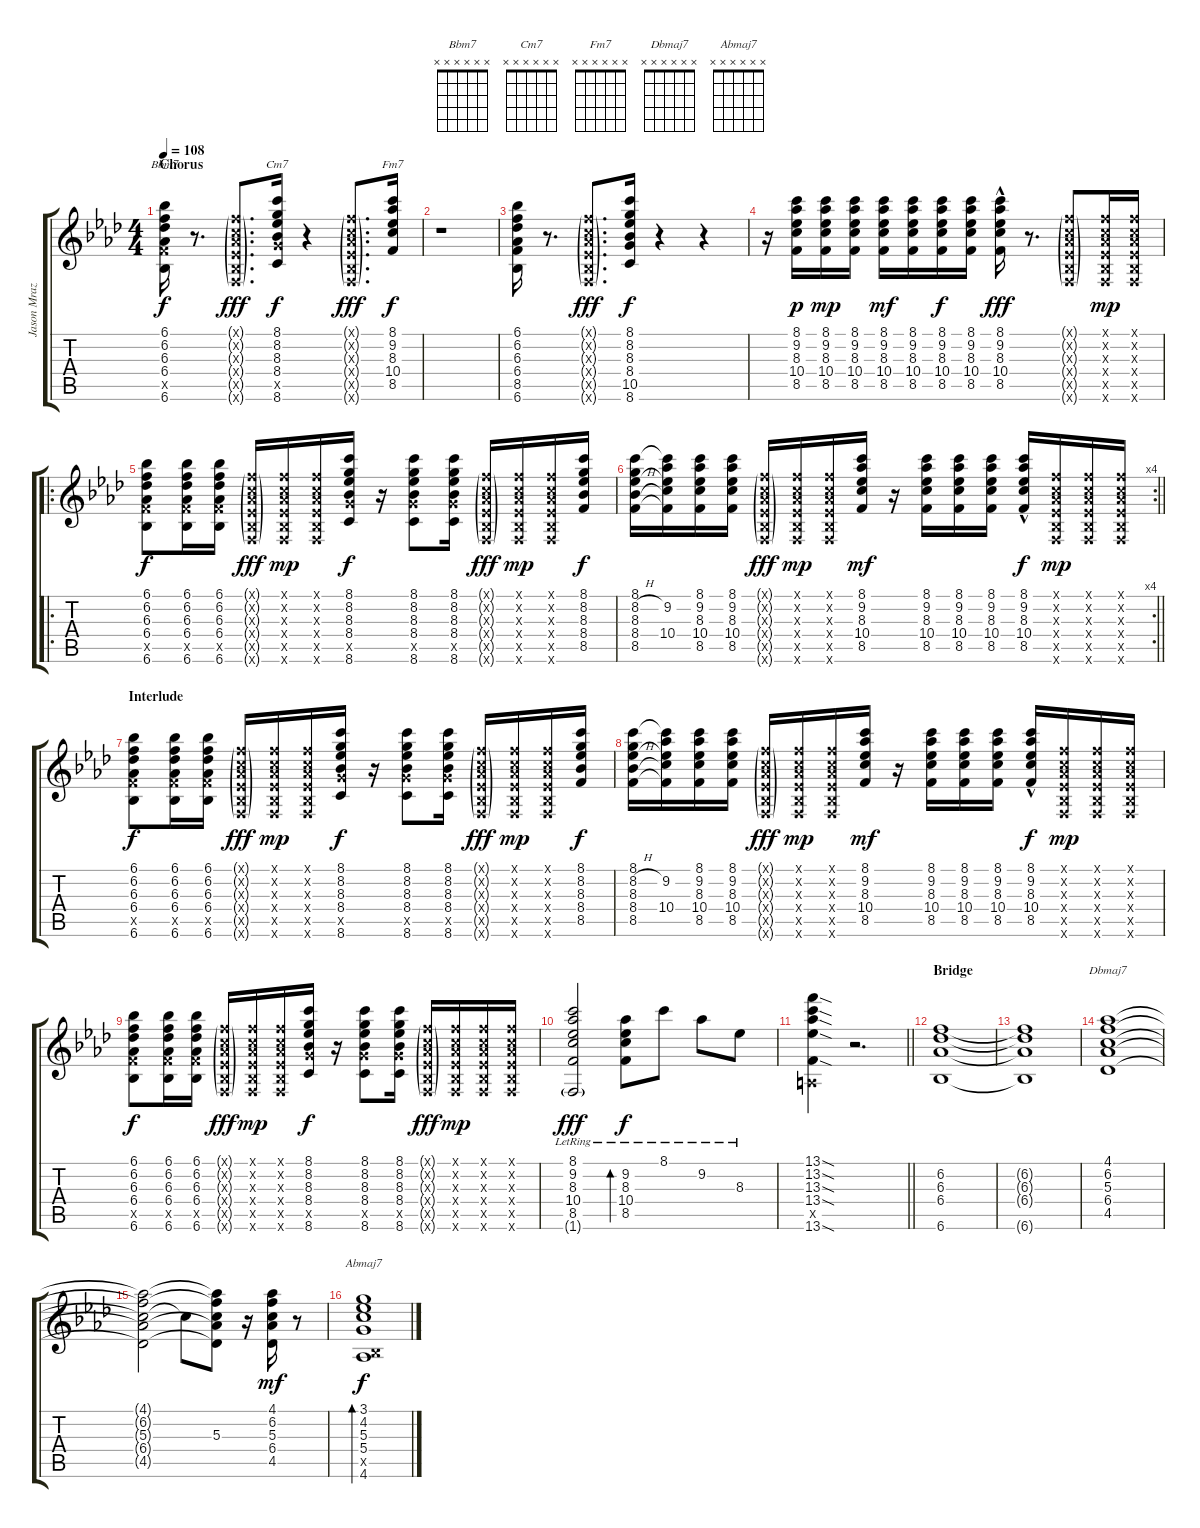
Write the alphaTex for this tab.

\track ("Jason Mraz" "Jason Mraz") {instrument acousticguitarnylon}
\staff {score tabs}
\tuning (E4 B3 G3 D3 A2 E2) {hide}
\chord ("Bbm7" x x x x x x)
\chord ("Cm7" x x x x x x)
\chord ("Fm7" x x x x x x)
\chord ("Dbmaj7" x x x x x x)
\chord ("Abmaj7" x x x x x x)
\ts (4 4)
\section ("" "Chorus")
\tempo 108
\clef g2
\ks fminor
(6.1 6.2 6.3 6.4 8.5{x} 6.6).16{ch "Bbm7" dy f} r.8{d} (1.1{g x} 1.2{g x} 1.3{g x} 1.4{g x} 1.5{g x} 1.6{g x}).8{d dy fff} (8.1 8.2 8.3 8.4 10.5{x} 8.6).16{ch "Cm7" dy f} r.4 (1.1{g x} 1.2{g x} 1.3{g x} 1.4{g x} 1.5{g x} 1.6{g x}).8{d dy fff} (8.1 9.2 8.3 10.4 8.5).16{ch "Fm7" dy f} |
r.1 |
(6.1 6.2 6.3 6.4 8.5 6.6).16 r.8{d} (1.1{g x} 1.2{g x} 1.3{g x} 1.4{g x} 1.5{g x} 1.6{g x}).8{d dy fff} (8.1 8.2 8.3 8.4 10.5 8.6).16{dy f} r.4 r.4 |
r.16 (8.1 9.2 8.3 10.4 8.5).16{dy p} (8.1 9.2 8.3 10.4 8.5).16{dy mp} (8.1 9.2 8.3 10.4 8.5).16 (8.1 9.2 8.3 10.4 8.5).16{dy mf} (8.1 9.2 8.3 10.4 8.5).16 (8.1 9.2 8.3 10.4 8.5).16{dy f} (8.1 9.2 8.3 10.4 8.5).16 (8.1{hac} 9.2{hac} 8.3{hac} 10.4{hac} 8.5{hac}).16{dy fff} r.8{d} (1.1{g x} 1.2{g x} 1.3{g x} 1.4{g x} 1.5{g x} 1.6{g x}).8 (1.1{x} 1.2{x} 1.3{x} 1.4{x} 1.5{x} 1.6{x}).16{dy mp} (1.1{x} 1.2{x} 1.3{x} 1.4{x} 1.5{x} 1.6{x}).16 |
\ro
(6.1 6.2 6.3 6.4 8.5{x} 6.6).8{dy f} (6.1 6.2 6.3 6.4 8.5{x} 6.6).16 (6.1 6.2 6.3 6.4 8.5{x} 6.6).16 (1.1{g x} 1.2{g x} 1.3{g x} 1.4{g x} 1.5{g x} 1.6{g x}).16{dy fff} (1.1{x} 1.2{x} 1.3{x} 1.4{x} 1.5{x} 1.6{x}).16{dy mp} (1.1{x} 1.2{x} 1.3{x} 1.4{x} 1.5{x} 1.6{x}).16 (8.1 8.2 8.3 8.4 10.5{x} 8.6).16{dy f} r.16 (8.1 8.2 8.3 8.4 10.5{x} 8.6).8 (8.1 8.2 8.3 8.4 10.5{x} 8.6).16 (1.1{g x} 1.2{g x} 1.3{g x} 1.4{g x} 1.5{g x} 1.6{g x}).16{dy fff} (1.1{x} 1.2{x} 1.3{x} 1.4{x} 1.5{x} 1.6{x}).16{dy mp} (1.1{x} 1.2{x} 1.3{x} 1.4{x} 1.5{x} 1.6{x}).16 (8.1 8.2 8.3 8.4 8.5).16{dy f} |
\rc 4
\barLineRight lightlight
(8.1 8.2{h} 8.3{h} 8.4{h} 8.5).16 (8.1{t} 9.2 8.3{t} 10.4 8.5{t}).16 (8.1 9.2 8.3 10.4 8.5).16 (8.1 9.2 8.3 10.4 8.5).16 (1.1{g x} 1.2{g x} 1.3{g x} 1.4{g x} 1.5{g x} 1.6{g x}).16{dy fff} (1.1{x} 1.2{x} 1.3{x} 1.4{x} 1.5{x} 1.6{x}).16{dy mp} (1.1{x} 1.2{x} 1.3{x} 1.4{x} 1.5{x} 1.6{x}).16 (8.1 9.2 8.3 10.4 8.5).16{dy mf} r.16 (8.1 9.2 8.3 10.4 8.5).16 (8.1 9.2 8.3 10.4 8.5).16 (8.1 9.2 8.3 10.4 8.5).16 (8.1{hac} 9.2{hac} 8.3{hac} 10.4{hac} 8.5{hac}).16{dy f} (1.1{x} 1.2{x} 1.3{x} 1.4{x} 1.5{x} 1.6{x}).16{dy mp} (1.1{x} 1.2{x} 1.3{x} 1.4{x} 1.5{x} 1.6{x}).16 (1.1{x} 1.2{x} 1.3{x} 1.4{x} 1.5{x} 1.6{x}).16 |
\section ("" "Interlude")
(6.1 6.2 6.3 6.4 8.5{x} 6.6).8{dy f} (6.1 6.2 6.3 6.4 8.5{x} 6.6).16 (6.1 6.2 6.3 6.4 8.5{x} 6.6).16 (1.1{g x} 1.2{g x} 1.3{g x} 1.4{g x} 1.5{g x} 1.6{g x}).16{dy fff} (1.1{x} 1.2{x} 1.3{x} 1.4{x} 1.5{x} 1.6{x}).16{dy mp} (1.1{x} 1.2{x} 1.3{x} 1.4{x} 1.5{x} 1.6{x}).16 (8.1 8.2 8.3 8.4 10.5{x} 8.6).16{dy f} r.16 (8.1 8.2 8.3 8.4 10.5{x} 8.6).8 (8.1 8.2 8.3 8.4 10.5{x} 8.6).16 (1.1{g x} 1.2{g x} 1.3{g x} 1.4{g x} 1.5{g x} 1.6{g x}).16{dy fff} (1.1{x} 1.2{x} 1.3{x} 1.4{x} 1.5{x} 1.6{x}).16{dy mp} (1.1{x} 1.2{x} 1.3{x} 1.4{x} 1.5{x} 1.6{x}).16 (8.1 8.2 8.3 8.4 8.5).16{dy f} |
(8.1 8.2{h} 8.3{h} 8.4{h} 8.5).16 (8.1{t} 9.2 8.3{t} 10.4 8.5{t}).16 (8.1 9.2 8.3 10.4 8.5).16 (8.1 9.2 8.3 10.4 8.5).16 (1.1{g x} 1.2{g x} 1.3{g x} 1.4{g x} 1.5{g x} 1.6{g x}).16{dy fff} (1.1{x} 1.2{x} 1.3{x} 1.4{x} 1.5{x} 1.6{x}).16{dy mp} (1.1{x} 1.2{x} 1.3{x} 1.4{x} 1.5{x} 1.6{x}).16 (8.1 9.2 8.3 10.4 8.5).16{dy mf} r.16 (8.1 9.2 8.3 10.4 8.5).16 (8.1 9.2 8.3 10.4 8.5).16 (8.1 9.2 8.3 10.4 8.5).16 (8.1{hac} 9.2{hac} 8.3{hac} 10.4{hac} 8.5{hac}).16{dy f} (1.1{x} 1.2{x} 1.3{x} 1.4{x} 1.5{x} 1.6{x}).16{dy mp} (1.1{x} 1.2{x} 1.3{x} 1.4{x} 1.5{x} 1.6{x}).16 (1.1{x} 1.2{x} 1.3{x} 1.4{x} 1.5{x} 1.6{x}).16 |
(6.1 6.2 6.3 6.4 8.5{x} 6.6).8{dy f} (6.1 6.2 6.3 6.4 8.5{x} 6.6).16 (6.1 6.2 6.3 6.4 8.5{x} 6.6).16 (1.1{g x} 1.2{g x} 1.3{g x} 1.4{g x} 1.5{g x} 1.6{g x}).16{dy fff} (1.1{x} 1.2{x} 1.3{x} 1.4{x} 1.5{x} 1.6{x}).16{dy mp} (1.1{x} 1.2{x} 1.3{x} 1.4{x} 1.5{x} 1.6{x}).16 (8.1 8.2 8.3 8.4 10.5{x} 8.6).16{dy f} r.16 (8.1 8.2 8.3 8.4 10.5{x} 8.6).8 (8.1 8.2 8.3 8.4 10.5{x} 8.6).16 (1.1{g x} 1.2{g x} 1.3{g x} 1.4{g x} 1.5{g x} 1.6{g x}).16{dy fff} (1.1{x} 1.2{x} 1.3{x} 1.4{x} 1.5{x} 1.6{x}).16{dy mp} (1.1{x} 1.2{x} 1.3{x} 1.4{x} 1.5{x} 1.6{x}).16 (1.1{x} 1.2{x} 1.3{x} 1.4{x} 1.5{x} 1.6{x}).16 |
(8.1{lr} 9.2{lr} 8.3{lr} 10.4{lr} 8.5{lr} 1.6{g lr}).2{dy fff} (9.2{lr} 8.3{lr} 10.4{lr} 8.5{lr}).8{bd 60 dy f} 8.1{lr}.8 9.2{lr}.8 8.3{lr}.8 |
\barLineRight lightlight
(13.1{sod} 13.2{sod} 13.3{sod} 13.4{sod} 0.5{x} 13.6{sod}).4 r.2{d} |
\section ("" "Bridge")
(6.2 6.3 6.4 6.6).1 |
(6.2{t} 6.3{t} 6.4{t} 6.6{t}).1 |
(4.1 6.2 5.3 6.4 4.5).1{ch "Dbmaj7"} |
(4.1{t} 6.2{t} 5.3{t} 6.4{t} 4.5{t}).2 5.3{t}.8 (4.1{t} 6.2{t} 5.3 6.4{t} 4.5{t}).8 r.16 (4.1 6.2 5.3 6.4 4.5).16{dy mf} r.8 |
(3.1 4.2 5.3 5.4 1.5{x} 4.6).1{bd 120 ch "Abmaj7" dy f}
